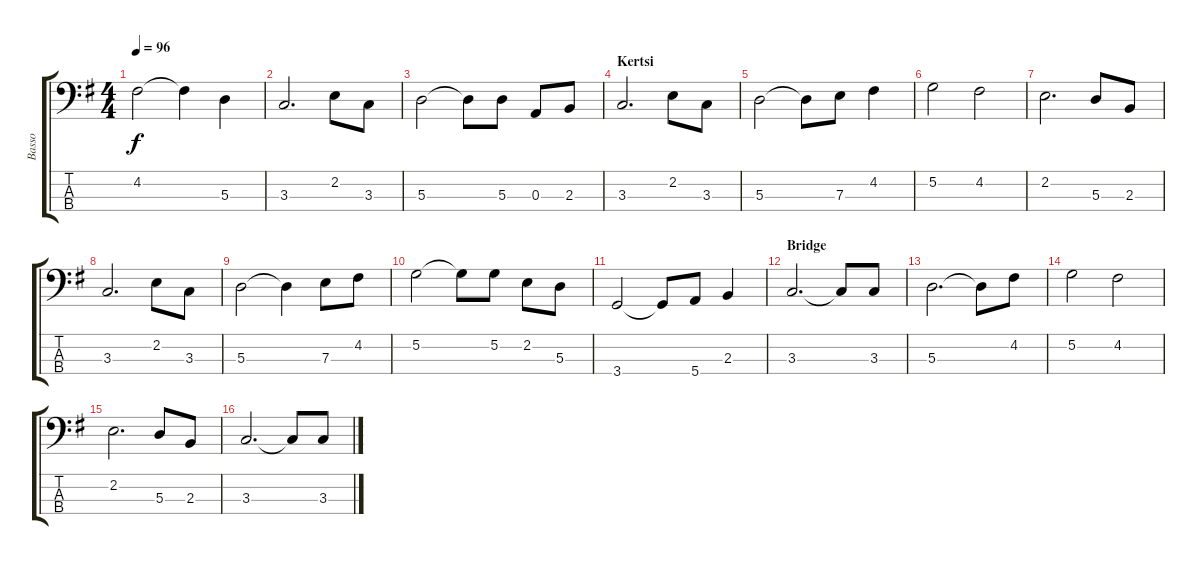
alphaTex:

\track ("Basso" "Basso") {instrument electricbassfinger}
\staff {score tabs}
\tuning (G2 D2 A1 E1) {hide}
\ts (4 4)
\tempo 96
\clef f4
\ks g
4.2.2{dy f} 4.2{t}.4 5.3.4 |
3.3.2{d} 2.2.8 3.3.8 |
5.3.2 5.3{t}.8 5.3.8 0.3.8 2.3.8 |
\section ("" "Kertsi")
3.3.2{d} 2.2.8 3.3.8 |
5.3.2 5.3{t}.8 7.3.8 4.2.4 |
5.2.2 4.2.2 |
2.2.2{d} 5.3.8 2.3.8 |
3.3.2{d} 2.2.8 3.3.8 |
5.3.2 5.3{t}.4 7.3.8 4.2.8 |
5.2.2 5.2{t}.8 5.2.8 2.2.8 5.3.8 |
3.4.2 3.4{t}.8 5.4.8 2.3.4 |
\section ("" "Bridge")
3.3.2{d} 3.3{t}.8 3.3.8 |
5.3.2{d} 5.3{t}.8 4.2.8 |
5.2.2 4.2.2 |
2.2.2{d} 5.3.8 2.3.8 |
3.3.2{d} 3.3{t}.8 3.3.8
